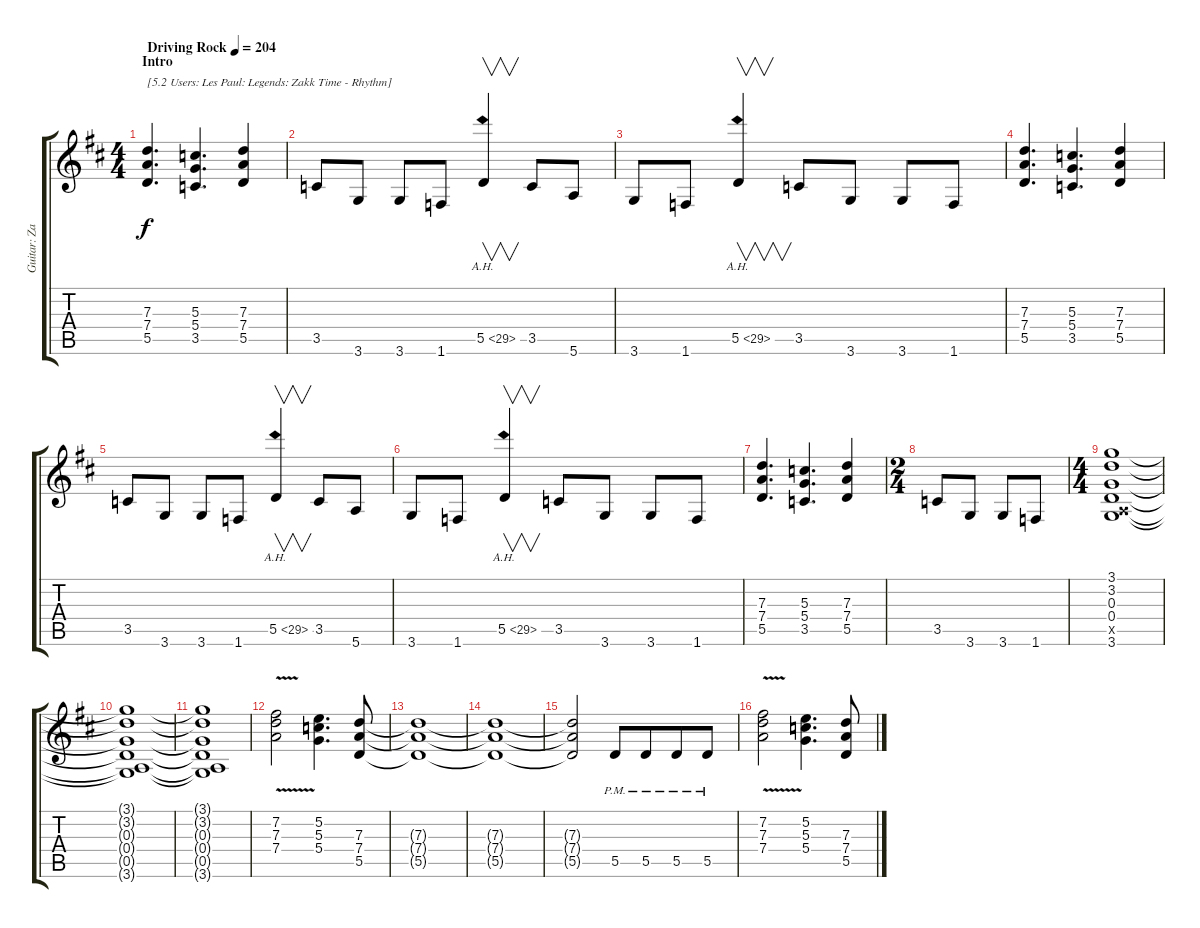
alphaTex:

\track ("Guitar: Zakk" "Guitar: Za") {instrument distortionguitar}
\staff {score tabs}
\tuning (E4 B3 G3 D3 A2 E2) {hide}
\ts (4 4)
\section ("" "Intro")
\tempo (204 "Driving Rock")
\clef g2
\ks d
(7.3 7.4 5.5).4{d txt "[5.2 Users: Les Paul: Legends: Zakk Time - Rhythm]" dy f instrument distortionguitar} (5.3 5.4 3.5).4{d} (7.3 7.4 5.5).4 |
3.5.8 3.6.8 3.6.8 1.6.8 5.5{ah 24}.4{v} 3.5.8 5.6.8 |
3.6.8 1.6.8 5.5{ah 24}.4{v} 3.5.8 3.6.8 3.6.8 1.6.8 |
(7.3 7.4 5.5).4{d} (5.3 5.4 3.5).4{d} (7.3 7.4 5.5).4 |
3.5.8 3.6.8 3.6.8 1.6.8 5.5{ah 24}.4{v} 3.5.8 5.6.8 |
3.6.8 1.6.8 5.5{ah 24}.4{v} 3.5.8 3.6.8 3.6.8 1.6.8 |
(7.3 7.4 5.5).4{d} (5.3 5.4 3.5).4{d} (7.3 7.4 5.5).4 |
\ts (2 4)
3.5.8 3.6.8 3.6.8 1.6.8 |
\ts (4 4)
(3.1 3.2 0.3 0.4 0.5{x} 3.6).1 |
(3.1{t} 3.2{t} 0.3{t} 0.4{t} 0.5{t} 3.6{t}).1 |
(3.1{t} 3.2{t} 0.3{t} 0.4{t} 0.5{t} 3.6{t}).1 |
(7.2 7.3 7.4{v}).2 (5.2 5.3 5.4).4{d} (7.3 7.4 5.5).8 |
(7.3{t} 7.4{t} 5.5{t}).1 |
(7.3{t} 7.4{t} 5.5{t}).1 |
(7.3{t} 7.4{t} 5.5{t}).2 5.5{pm}.8 5.5{pm}.8{beam merge} 5.5{pm}.8 5.5{pm}.8 |
(7.2 7.3 7.4{v}).2 (5.2 5.3 5.4).4{d} (7.3 7.4 5.5).8
